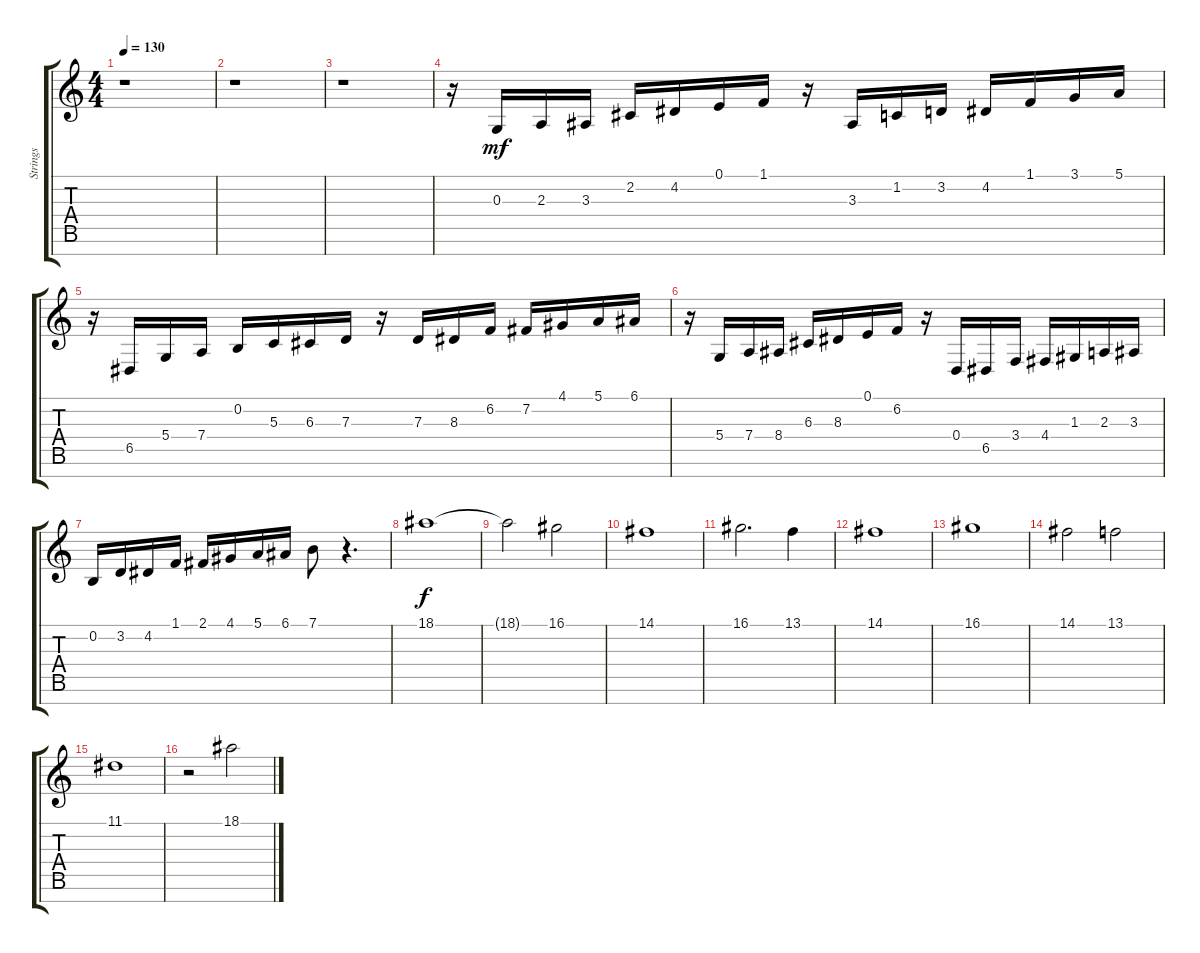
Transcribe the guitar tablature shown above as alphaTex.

\track ("Strings" "Strings") {instrument stringensemble1}
\staff {score tabs}
\tuning (E4 B3 G3 D3 A2 E2 B1) {hide}
\ts (4 4)
\tempo 130
\clef g2
\ks c
r.1{dy mf} |
r.1 |
r.1 |
r.16 0.3.16 2.3.16 3.3.16 2.2.16 4.2.16 0.1.16 1.1.16 r.16 3.3.16 1.2.16 3.2.16 4.2.16 1.1.16 3.1.16 5.1.16 |
r.16 6.5.16 5.4.16 7.4.16 0.2.16 5.3.16 6.3.16 7.3.16 r.16 7.3.16 8.3.16 6.2.16 7.2.16 4.1.16 5.1.16 6.1.16 |
r.16 5.4.16 7.4.16 8.4.16 6.3.16 8.3.16 0.1.16 6.2.16 r.16 0.4.16 6.5.16 3.4.16 4.4.16 1.3.16 2.3.16 3.3.16 |
0.2.16 3.2.16 4.2.16 1.1.16 2.1.16 4.1.16 5.1.16 6.1.16 7.1.8 r.4{d} |
18.1.1{dy f volume 14} |
18.1{t}.2 16.1.2 |
14.1.1 |
16.1.2{d} 13.1.4 |
14.1.1 |
16.1.1 |
14.1.2 13.1.2 |
11.1.1 |
r.2 18.1.2
